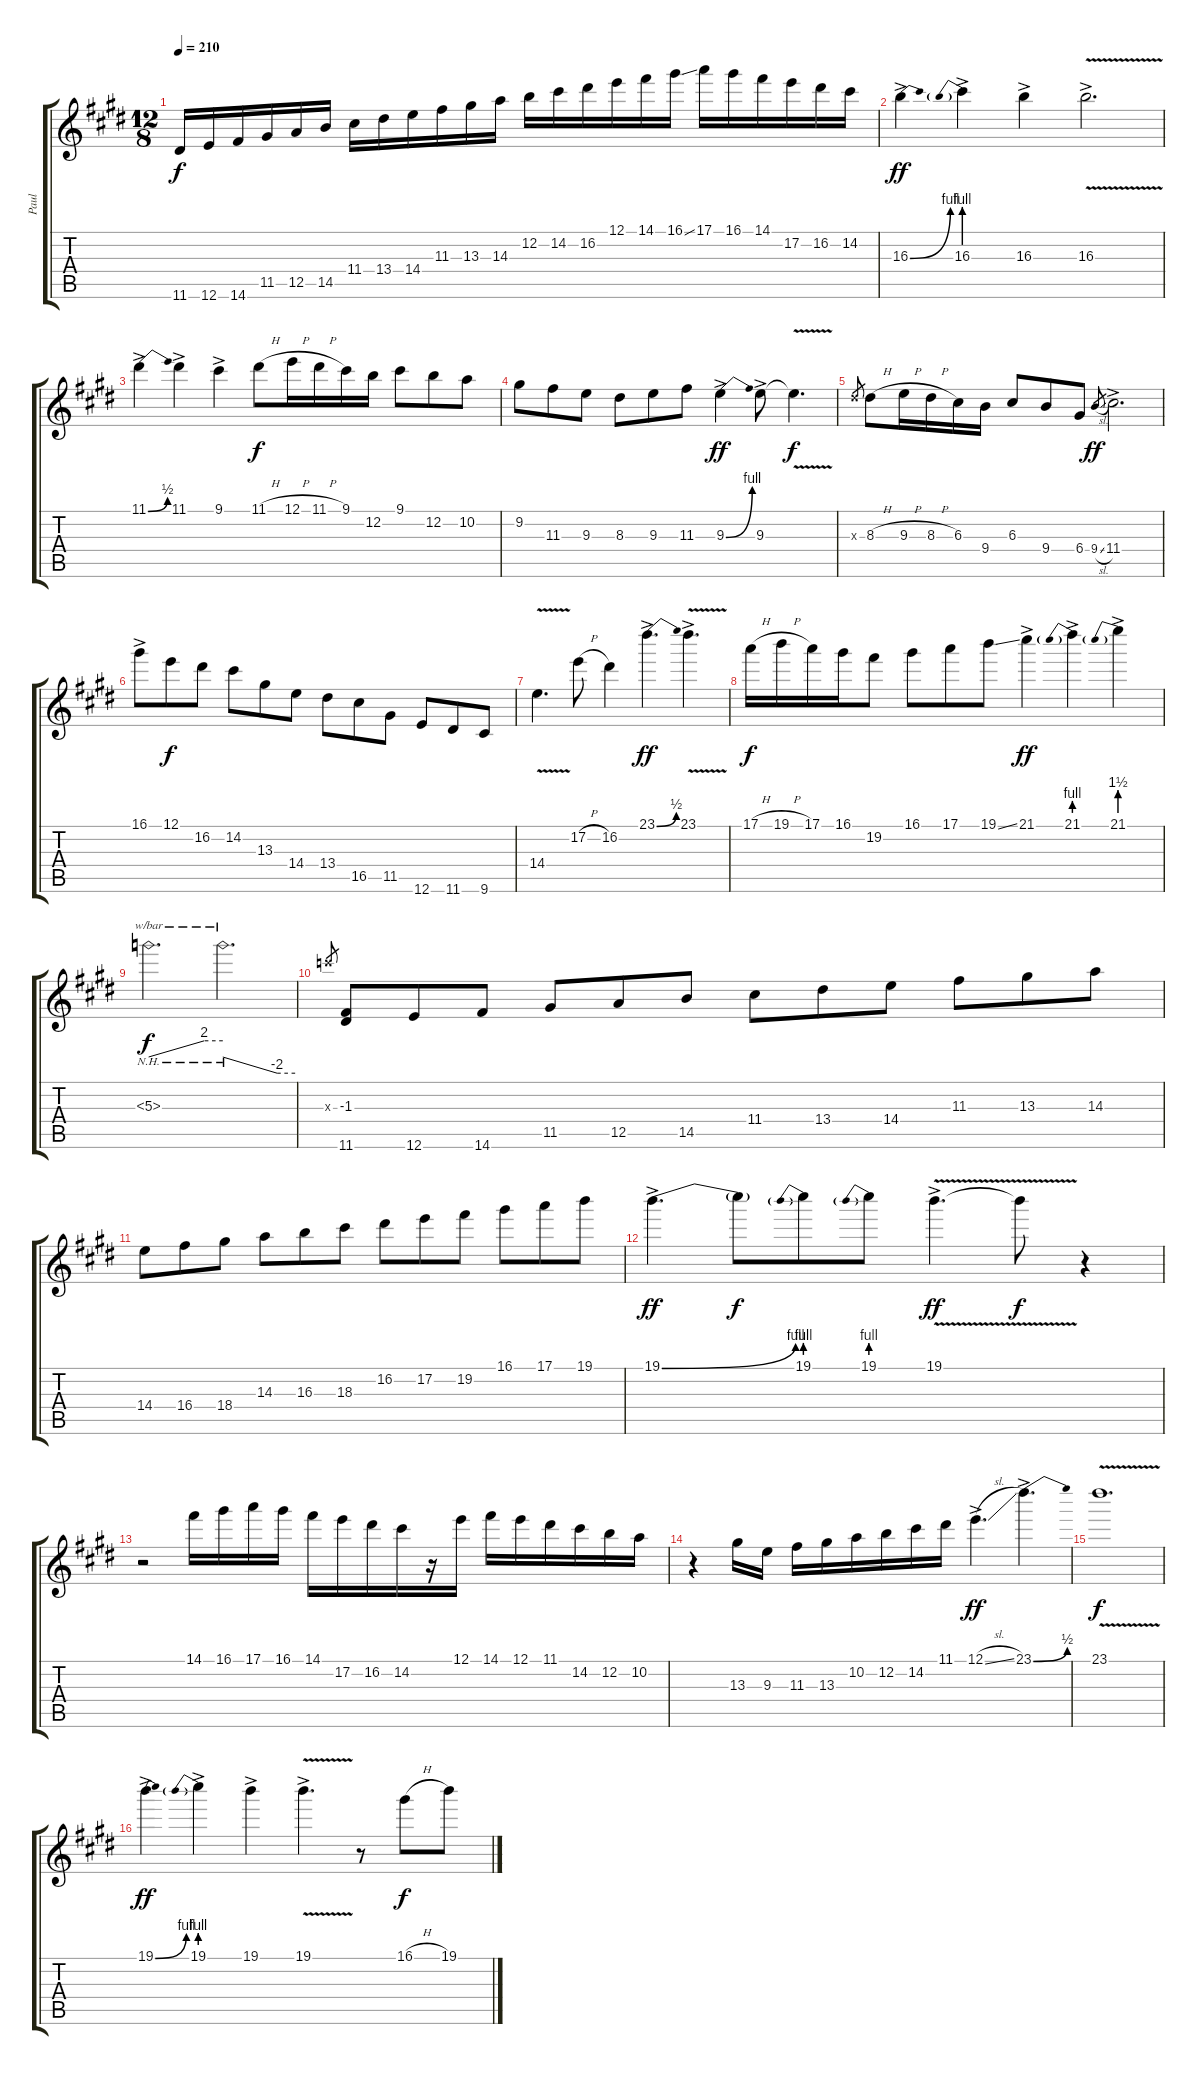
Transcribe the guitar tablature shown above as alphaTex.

\track ("Paul" "Paul") {instrument distortionguitar}
\staff {score tabs}
\tuning (E4 B3 G3 D3 A2 E2) {hide}
\ts (12 8)
\tempo 210
\clef g2
\ks e
11.6.16{dy f instrument distortionguitar} 12.6.16 14.6.16 11.5.16 12.5.16 14.5.16 11.4.16 13.4.16 14.4.16 11.3.16 13.3.16 14.3.16 12.2.16 14.2.16 16.2.16 12.1.16 14.1.16 16.1{ss}.16 17.1.16 16.1.16 14.1.16 17.2.16 16.2.16 14.2.16 |
16.3{be (bend 0 0 60 4) ac}.4{dy ff} 16.3{be (prebend 0 4 60 4) ac}.4 16.3{ac}.4 16.3{v ac}.2{d} |
11.1{be (bend 0 0 60 2) ac}.4 11.1{ac}.4 9.1{ac}.4 11.1{h}.8{dy f} 12.1{h}.16 11.1{h}.16 9.1.16 12.2.16 9.1.8 12.2.8 10.2.8 |
9.2.8 11.3.8 9.3.8 8.3.8 9.3.8 11.3.8 9.3{be (bend 0 0 60 4) ac}.4{dy ff} 9.3{ac}.8 9.3{v t}.4{d dy f} |
8.3{x}.8{gr} 8.3{h}.8 9.3{h}.16 8.3{h}.16 6.3.16 9.4.16 6.3.8 9.4.8 6.4.8 9.4{sl}.8{gr dy ff} 11.4{ac}.2{d} |
16.1{ac}.8 12.1.8{dy f} 16.2.8 14.2.8 13.3.8 14.4.8 13.4.8 16.5.8 11.5.8 12.6.8 11.6.8 9.6.8 |
14.4{v}.4{d} 17.2{h}.8 16.2.4 23.1{be (bend 0 0 60 2) ac}.4{d dy ff} 23.1{v ac}.4{d} |
17.1{h}.16{dy f} 19.1{h}.16 17.1.16 16.1.16 19.2.8 16.1.8 17.1.8 19.1{ss}.8 21.1{ac}.4{dy ff} 21.1{be (prebend 0 4 60 4) ac}.4 21.1{be (prebend 0 6 60 6) ac}.4 |
5.3{nh}.2{d tbe (custom default 0 0 45 8 60 8) dy f} 5.3{nh t}.2{d tbe (custom default 0 0 45 -8 60 -8)} |
17.3{x}.8{gr} (-1.3 11.6).8 12.6.8 14.6.8 11.5.8 12.5.8 14.5.8 11.4.8 13.4.8 14.4.8 11.3.8 13.3.8 14.3.8 |
14.4.8 16.4.8 18.4.8 14.3.8 16.3.8 18.3.8 16.2.8 17.2.8 19.2.8 16.1.8 17.1.8 19.1.8 |
19.1{be (bend 0 0 60 4) ac}.4{d dy ff} 19.1{t}.8{dy f} 19.1{be (prebend 0 4 60 4)}.8 19.1{be (prebend 0 4 60 4)}.8 19.1{v ac}.4{d dy ff} 19.1{t}.8{dy f} r.4 |
r.2 14.1.16 16.1.16 17.1.16 16.1.16 14.1.16 17.2.16 16.2.16 14.2.16 r.16 12.1.16 14.1.16 12.1.16 11.1.16 14.2.16 12.2.16 10.2.16 |
r.4 13.3.16 9.3.16 11.3.16 13.3.16 10.2.16 12.2.16 14.2.16 11.1.16 12.1{sl ac}.4{d dy ff} 23.1{be (bend 0 0 60 2) ac}.4{d} |
23.1{v}.1{d dy f} |
19.1{be (bend 0 0 60 4) ac}.4{dy ff} 19.1{be (prebend 0 4 60 4) ac}.4 19.1{ac}.4 19.1{v ac}.4{d} r.8 16.1{h}.8{dy f} 19.1{h}.8
